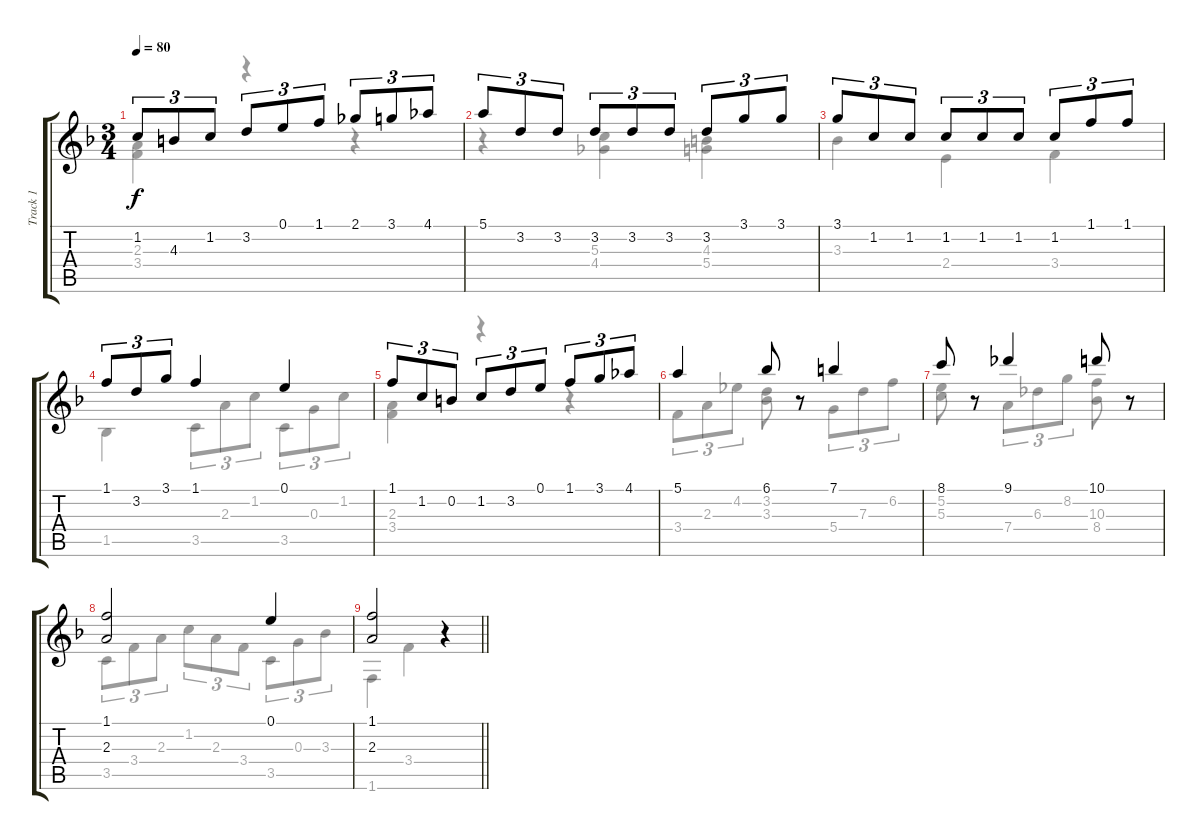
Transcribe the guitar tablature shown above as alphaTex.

\track ("Track 1" "Track 1") {instrument acousticguitarnylon}
\staff {score tabs}
\tuning (E4 B3 G3 D3 A2 E2) {hide}
\voice
\ts (3 4)
\tempo 80
\clef g2
\ks f
1.2.8{tu (3 2) dy f} 4.3.8{tu (3 2)} 1.2.8{tu (3 2)} 3.2.8{tu (3 2)} 0.1.8{tu (3 2)} 1.1.8{tu (3 2)} 2.1.8{tu (3 2)} 3.1.8{tu (3 2)} 4.1.8{tu (3 2)} |
5.1.8{tu (3 2)} 3.2.8{tu (3 2)} 3.2.8{tu (3 2)} 3.2.8{tu (3 2)} 3.2.8{tu (3 2)} 3.2.8{tu (3 2)} 3.2.8{tu (3 2)} 3.1.8{tu (3 2)} 3.1.8{tu (3 2)} |
3.1.8{tu (3 2)} 1.2.8{tu (3 2)} 1.2.8{tu (3 2)} 1.2.8{tu (3 2)} 1.2.8{tu (3 2)} 1.2.8{tu (3 2)} 1.2.8{tu (3 2)} 1.1.8{tu (3 2)} 1.1.8{tu (3 2)} |
1.1.8{tu (3 2)} 3.2.8{tu (3 2)} 3.1.8{tu (3 2)} 1.1.4 0.1.4 |
1.1.8{tu (3 2)} 1.2.8{tu (3 2)} 0.2.8{tu (3 2)} 1.2.8{tu (3 2)} 3.2.8{tu (3 2)} 0.1.8{tu (3 2)} 1.1.8{tu (3 2)} 3.1.8{tu (3 2)} 4.1.8{tu (3 2)} |
5.1.4 6.1.8 r.8 7.1.4 |
8.1.8 r.8 9.1.4 10.1.8 r.8 |
(1.1 2.3).2 0.1.4 |
\barLineRight lightlight
(1.1 2.3).2 r.4
\voice
\clef g2
\ottava regular
\simile none
\ks f
(2.3 3.4).4{dy f} r.4 r.4 |
r.4 (5.3 4.4).4 (4.3 5.4).4 |
3.3.4 2.4.4 3.4.4 |
1.5.4 3.5.8{tu (3 2)} 2.3.8{tu (3 2)} 1.2.8{tu (3 2)} 3.5.8{tu (3 2)} 0.3.8{tu (3 2)} 1.2.8{tu (3 2)} |
(2.3 3.4).4 r.4 r.4 |
3.4.8{tu (3 2)} 2.3.8{tu (3 2)} 4.2.8{tu (3 2)} (3.2 3.3).8 r.8 5.4.8{tu (3 2)} 7.3.8{tu (3 2)} 6.2.8{tu (3 2)} |
(5.2 5.3).8 r.8 7.4.8{tu (3 2)} 6.3.8{tu (3 2)} 8.2.8{tu (3 2)} (10.3 8.4).8 r.8 |
3.5.8{tu (3 2)} 3.4.8{tu (3 2)} 2.3.8{tu (3 2)} 1.2.8{tu (3 2)} 2.3.8{tu (3 2)} 3.4.8{tu (3 2)} 3.5.8{tu (3 2)} 0.3.8{tu (3 2)} 3.3.8{tu (3 2)} |
\barLineRight lightlight
1.6.4 3.4.4 r.4
